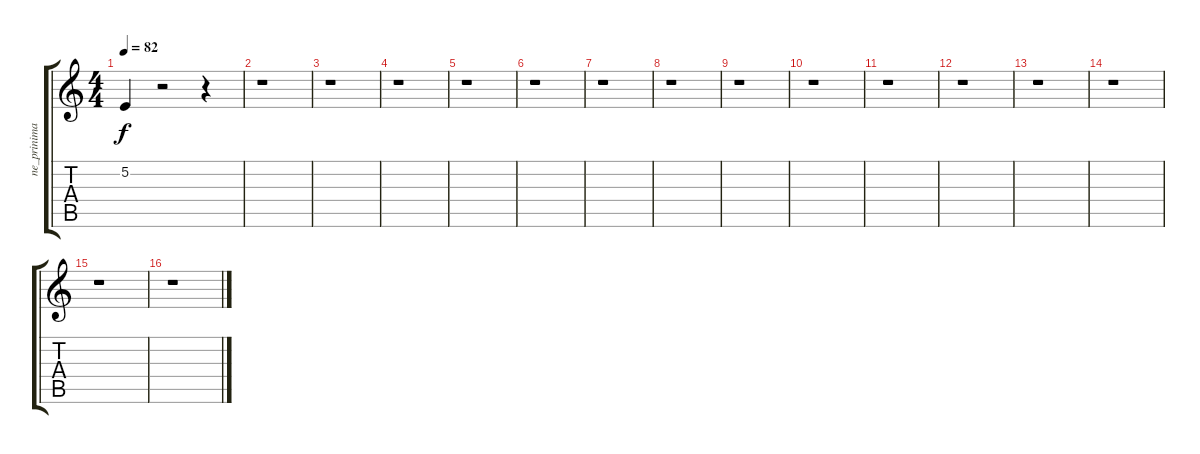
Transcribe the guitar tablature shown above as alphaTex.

\track ("ne_prinimai" "ne_prinima") {instrument panflute}
\staff {score tabs}
\tuning (E4 B3 G3 D3 A2 E2) {hide}
\ts (4 4)
\tempo 82
\clef g2
\ks c
5.2{t}.4{dy f} r.2 r.4 |
r.1 |
r.1 |
r.1 |
r.1 |
r.1 |
r.1 |
r.1 |
r.1 |
r.1 |
r.1 |
r.1 |
r.1 |
r.1 |
r.1 |
r.1
